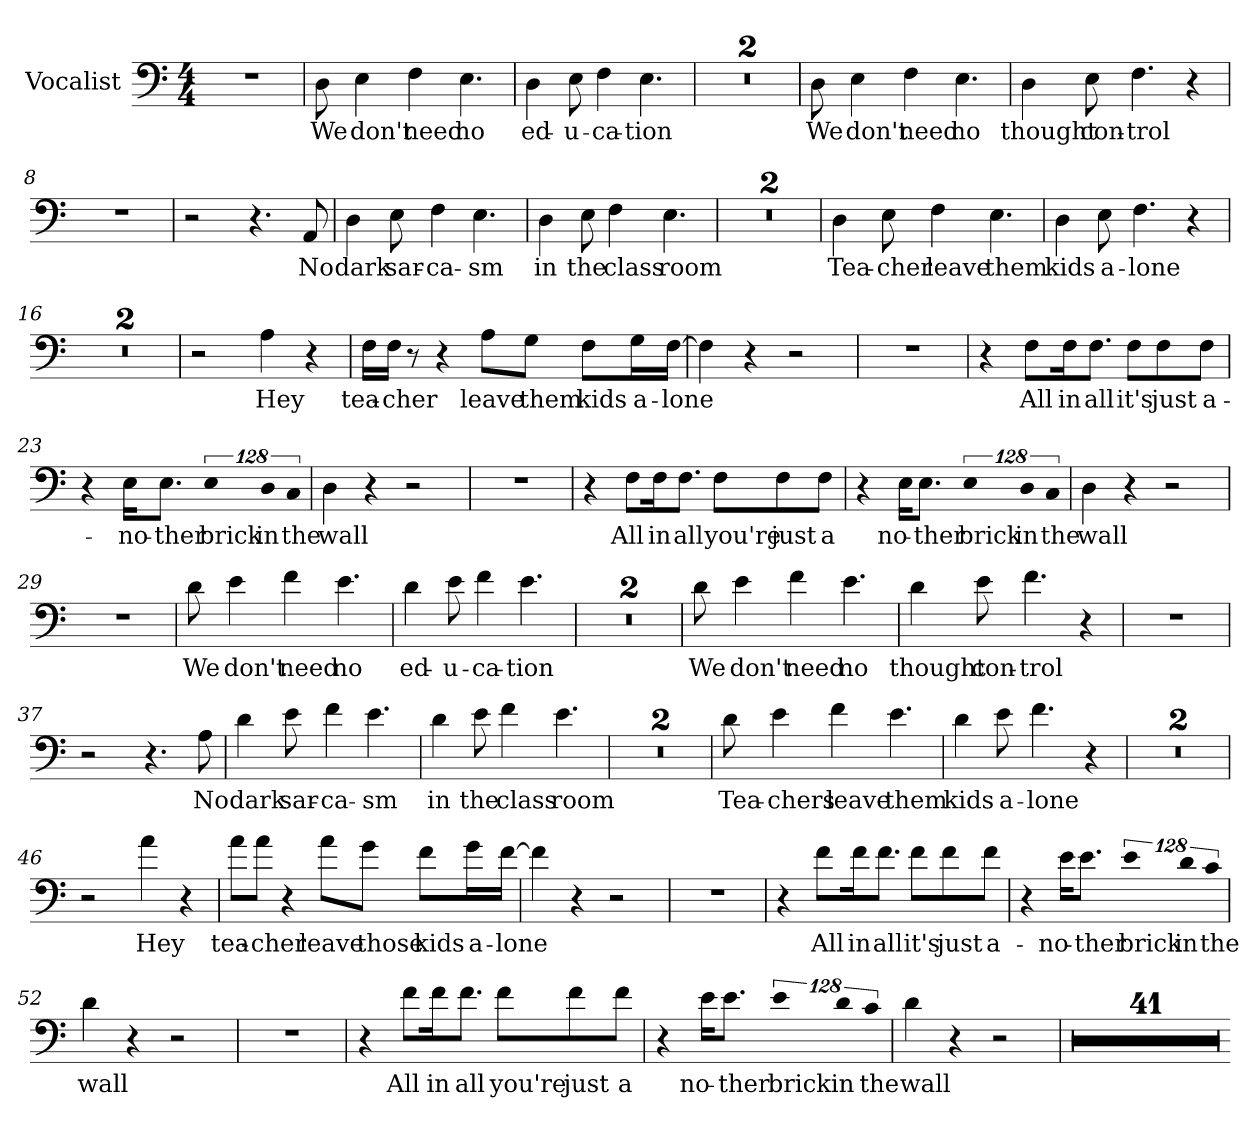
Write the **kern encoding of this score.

**kern	**text
*part1	*part1
*staff1	*staff1
*I"Vocalist	*
*clefF4	*
*M4/4	*
=1	=1
1r	.
=2	=2
8D	We
4E	don't
4F	need
4.E	no
=3	=3
4D	ed-
8E	-u-
4F	-ca-
4.E	-tion
=4	=4
1r	.
=5	=5
1r	.
=6	=6
8D	We
4E	don't
4F	need
4.E	no
=7	=7
4D	thought
8E	con-
4.F	-trol
4r	.
=8	=8
1r	.
=9	=9
2r	.
4.r	.
8AA	No
=10	=10
4D	dark
8E	sar-
4F	-ca-
4.E	-sm
=11	=11
4D	in
8E	the
4F	class
4.E	room
=12	=12
1r	.
=13	=13
1r	.
=14	=14
4D	Tea-
8E	-cher
4F	leave
4.E	them
=15	=15
4D	kids
8E	a-
4.F	-lone
4r	.
=16	=16
1r	.
=17	=17
1r	.
=18	=18
2r	.
4A	Hey
4r	.
=19	=19
16F\LL	tea-
16F\JJ	-cher
8r	.
4r	.
8A\L	leave
8G\J	them
8F\L	kids
16G\L	a-
[16F\JJ	-lone
=20	=20
4F]	_
4r	.
2r	.
=21	=21
1r	.
=22	=22
4r	.
8F\L	All
16F\K	in
8.F\J	all
8F\L	it's
8F\	just
8F\J	a-
=23	=23
4r	.
16E\KL	-no-
8.E\J	-ther
512%85E	brick
1024%171D	in
1024%171C	the
=24	=24
4D	wall
4r	.
2r	.
=25	=25
1r	.
=26	=26
4r	.
8F\L	All
16F\K	in
8.F\J	all
8F\L	you're
8F\	just
8F\J	a
=27	=27
4r	.
16E\KL	no-
8.E\J	-ther
512%85E	brick
1024%171D	in
1024%171C	the
=28	=28
4D	wall
4r	.
2r	.
=29	=29
1r	.
=30	=30
8d	We
4e	don't
4f	need
4.e	no
=31	=31
4d	ed-
8e	-u-
4f	-ca-
4.e	-tion
=32	=32
1r	.
=33	=33
1r	.
=34	=34
8d	We
4e	don't
4f	need
4.e	no
=35	=35
4d	thought
8e	con-
4.f	-trol
4r	.
=36	=36
1r	.
=37	=37
2r	.
4.r	.
8A	No
=38	=38
4d	dark
8e	sar-
4f	-ca-
4.e	-sm
=39	=39
4d	in
8e	the
4f	class
4.e	room
=40	=40
1r	.
=41	=41
1r	.
=42	=42
8d	Tea-
4e	-chers
4f	leave
4.e	them
=43	=43
4d	kids
8e	a-
4.f	-lone
4r	.
=44	=44
1r	.
=45	=45
1r	.
=46	=46
2r	.
4a	Hey
4r	.
=47	=47
8a\L	tea-
8a\J	-cher
4r	.
8a\L	leave
8g\J	those
8f\L	kids
16g\L	a-
[16f\JJ	-lone
=48	=48
4f]	_
4r	.
2r	.
=49	=49
1r	.
=50	=50
4r	.
8f\L	All
16f\K	in
8.f\J	all
8f\L	it's
8f\	just
8f\J	a-
=51	=51
4r	.
16e\KL	-no-
8.e\J	-ther
512%85e	brick
1024%171d	in
1024%171c	the
=52	=52
4d	wall
4r	.
2r	.
=53	=53
1r	.
=54	=54
4r	.
8f\L	All
16f\K	in
8.f\J	all
8f\L	you're
8f\	just
8f\J	a
=55	=55
4r	.
16e\KL	no-
8.e\J	-ther
512%85e	brick
1024%171d	in
1024%171c	the
=56	=56
4d	wall
4r	.
2r	.
=57	=57
1r	.
=58	=58
1r	.
=59	=59
1r	.
=60	=60
1r	.
=61	=61
1r	.
=62	=62
1r	.
=63	=63
1r	.
=64	=64
1r	.
=65	=65
1r	.
=66	=66
1r	.
=67	=67
1r	.
=68	=68
1r	.
=69	=69
1r	.
=70	=70
1r	.
=71	=71
1r	.
=72	=72
1r	.
=73	=73
1r	.
=74	=74
1r	.
=75	=75
1r	.
=76	=76
1r	.
=77	=77
1r	.
=78	=78
1r	.
=79	=79
1r	.
=80	=80
1r	.
=81	=81
1r	.
=82	=82
1r	.
=83	=83
1r	.
=84	=84
1r	.
=85	=85
1r	.
=86	=86
1r	.
=87	=87
1r	.
=88	=88
1r	.
=89	=89
1r	.
=90	=90
1r	.
=91	=91
1r	.
=92	=92
1r	.
=93	=93
1r	.
=94	=94
1r	.
=95	=95
1r	.
=96	=96
1r	.
=97	=97
1r	.
=-	=-
*-	*-
